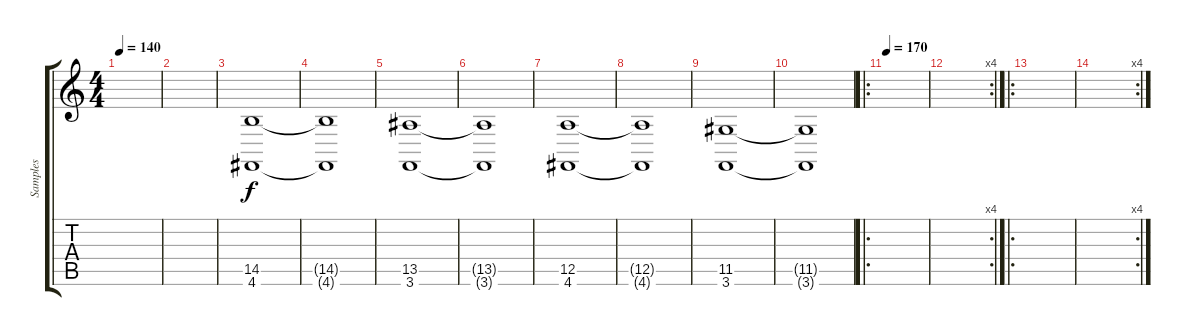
\track ("Samples" "Samples") {instrument stringensemble1}
\staff {score tabs}
\tuning (E4 B3 G3 D3 A2 D2) {hide}
\ts (4 4)
\tempo 140
\clef g2
\ks c
|
|
(14.5 4.6).1 |
(14.5{t} 4.6{t}).1 |
(13.5 3.6).1 |
(13.5{t} 3.6{t}).1 |
(12.5 4.6).1 |
(12.5{t} 4.6{t}).1 |
(11.5 3.6).1 |
(11.5{t} 3.6{t}).1 |
\ro
\tempo 170
|
\rc 4
|
\ro
|
\rc 4
